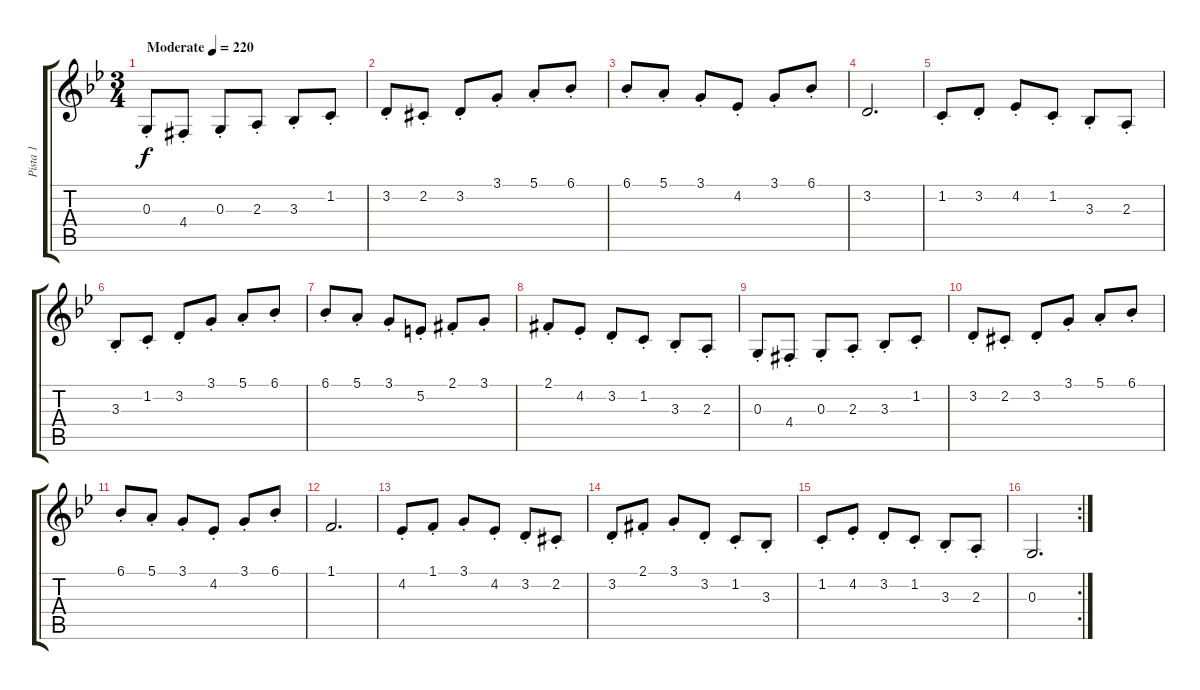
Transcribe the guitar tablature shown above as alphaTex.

\track ("Pista 1" "Pista 1") {instrument accordion}
\staff {score tabs}
\tuning (E4 B3 G3 D3 A2 E2) {hide}
\ts (3 4)
\tempo (220 "Moderate")
\clef g2
\ks gminor
0.3{st}.8{dy f instrument accordion} 4.4{st acc #}.8 0.3{st}.8 2.3{st}.8 3.3{st}.8 1.2{st}.8 |
3.2{st}.8 2.2{st acc #}.8 3.2{st}.8 3.1{st}.8 5.1{st}.8 6.1{st}.8 |
6.1{st}.8 5.1{st}.8 3.1{st}.8 4.2{st}.8 3.1{st}.8 6.1{st}.8 |
3.2.2{d} |
1.2{st}.8 3.2{st}.8 4.2{st}.8 1.2{st}.8 3.3{st}.8 2.3{st}.8 |
3.3{st}.8 1.2{st}.8 3.2{st}.8 3.1{st}.8 5.1{st}.8 6.1{st}.8 |
6.1{st}.8 5.1{st}.8 3.1{st}.8 5.2{st}.8 2.1{st acc #}.8 3.1{st}.8 |
2.1{st acc #}.8 4.2{st}.8 3.2{st}.8 1.2{st}.8 3.3{st}.8 2.3{st}.8 |
0.3{st}.8 4.4{st acc #}.8 0.3{st}.8 2.3{st}.8 3.3{st}.8 1.2{st}.8 |
3.2{st}.8 2.2{st acc #}.8 3.2{st}.8 3.1{st}.8 5.1{st}.8 6.1{st}.8 |
6.1{st}.8 5.1{st}.8 3.1{st}.8 4.2{st}.8 3.1{st}.8 6.1{st}.8 |
1.1.2{d} |
4.2{st}.8 1.1{st}.8 3.1{st}.8 4.2{st}.8 3.2{st}.8 2.2{st acc #}.8 |
3.2{st}.8 2.1{st acc #}.8 3.1{st}.8 3.2{st}.8 1.2{st}.8 3.3{st}.8 |
1.2{st}.8 4.2{st}.8 3.2{st}.8 1.2{st}.8 3.3{st}.8 2.3{st}.8 |
\rc 2
0.3.2{d}
